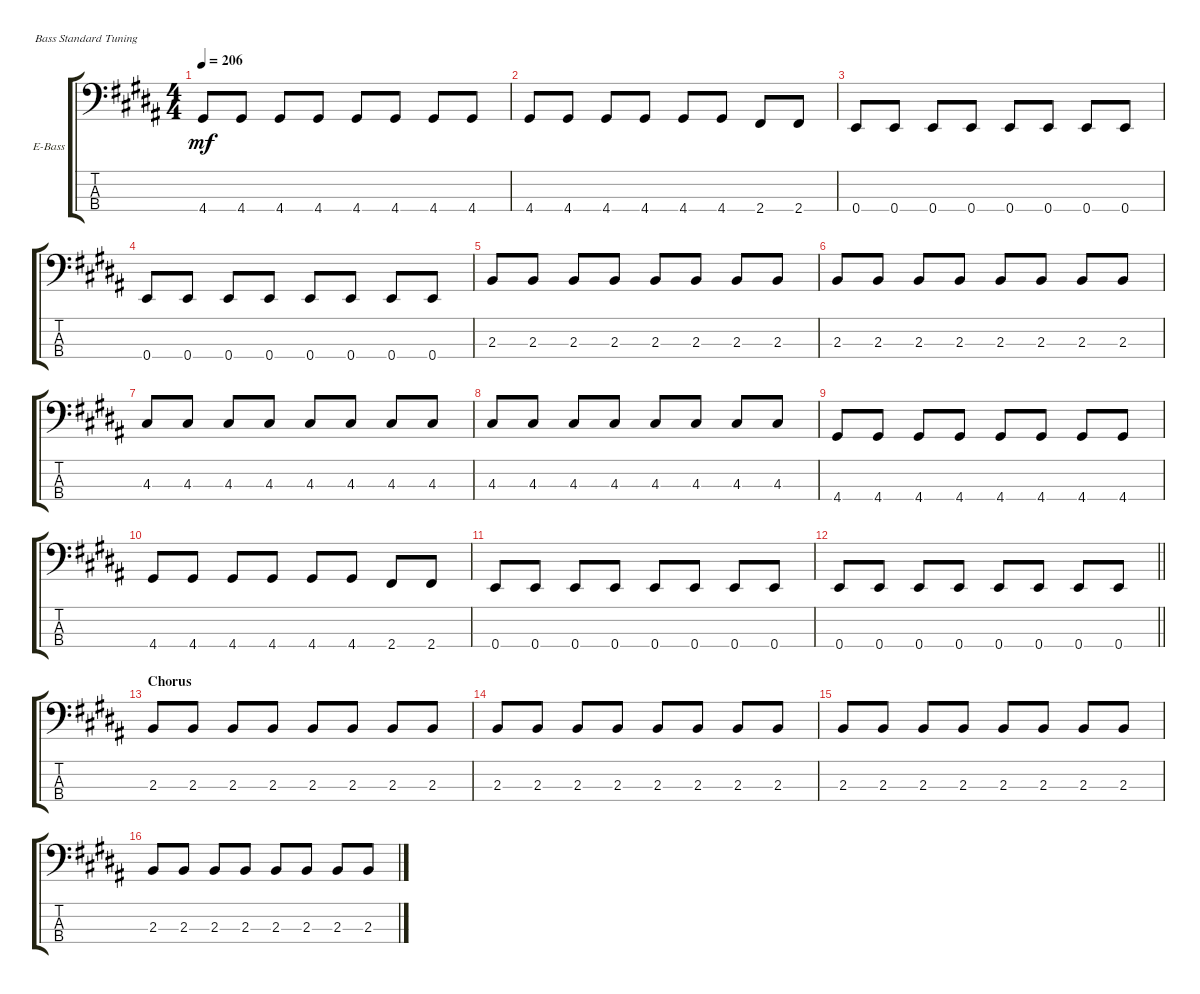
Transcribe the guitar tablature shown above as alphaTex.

\defaultSystemsLayout 4
\bracketExtendMode groupsimilarinstruments
\firstSystemTrackNameOrientation horizontal
\otherSystemsTrackNameOrientation horizontal
\track ("Bass" "E-Bass") {instrument electricbassfinger}
\staff {score tabs}
\tuning (G2 D2 A1 E1)
\ts (4 4)
\tempo 206
\clef f4
\ks b
4.4.8{dy mf} 4.4.8 4.4.8 4.4.8 4.4.8 4.4.8 4.4.8 4.4.8 |
4.4.8 4.4.8 4.4.8 4.4.8 4.4.8 4.4.8 2.4.8 2.4.8 |
0.4.8 0.4.8 0.4.8 0.4.8 0.4.8 0.4.8 0.4.8 0.4.8 |
0.4.8 0.4.8 0.4.8 0.4.8 0.4.8 0.4.8 0.4.8 0.4.8 |
2.3.8 2.3.8 2.3.8 2.3.8 2.3.8 2.3.8 2.3.8 2.3.8 |
2.3.8 2.3.8 2.3.8 2.3.8 2.3.8 2.3.8 2.3.8 2.3.8 |
4.3.8 4.3.8 4.3.8 4.3.8 4.3.8 4.3.8 4.3.8 4.3.8 |
4.3.8 4.3.8 4.3.8 4.3.8 4.3.8 4.3.8 4.3.8 4.3.8 |
4.4.8 4.4.8 4.4.8 4.4.8 4.4.8 4.4.8 4.4.8 4.4.8 |
4.4.8 4.4.8 4.4.8 4.4.8 4.4.8 4.4.8 2.4.8 2.4.8 |
0.4.8 0.4.8 0.4.8 0.4.8 0.4.8 0.4.8 0.4.8 0.4.8 |
\barLineRight lightlight
0.4.8 0.4.8 0.4.8 0.4.8 0.4.8 0.4.8 0.4.8 0.4.8 |
\section ("" "Chorus")
2.3.8 2.3.8 2.3.8 2.3.8 2.3.8 2.3.8 2.3.8 2.3.8 |
2.3.8 2.3.8 2.3.8 2.3.8 2.3.8 2.3.8 2.3.8 2.3.8 |
2.3.8 2.3.8 2.3.8 2.3.8 2.3.8 2.3.8 2.3.8 2.3.8 |
2.3.8 2.3.8 2.3.8 2.3.8 2.3.8 2.3.8 2.3.8 2.3.8
